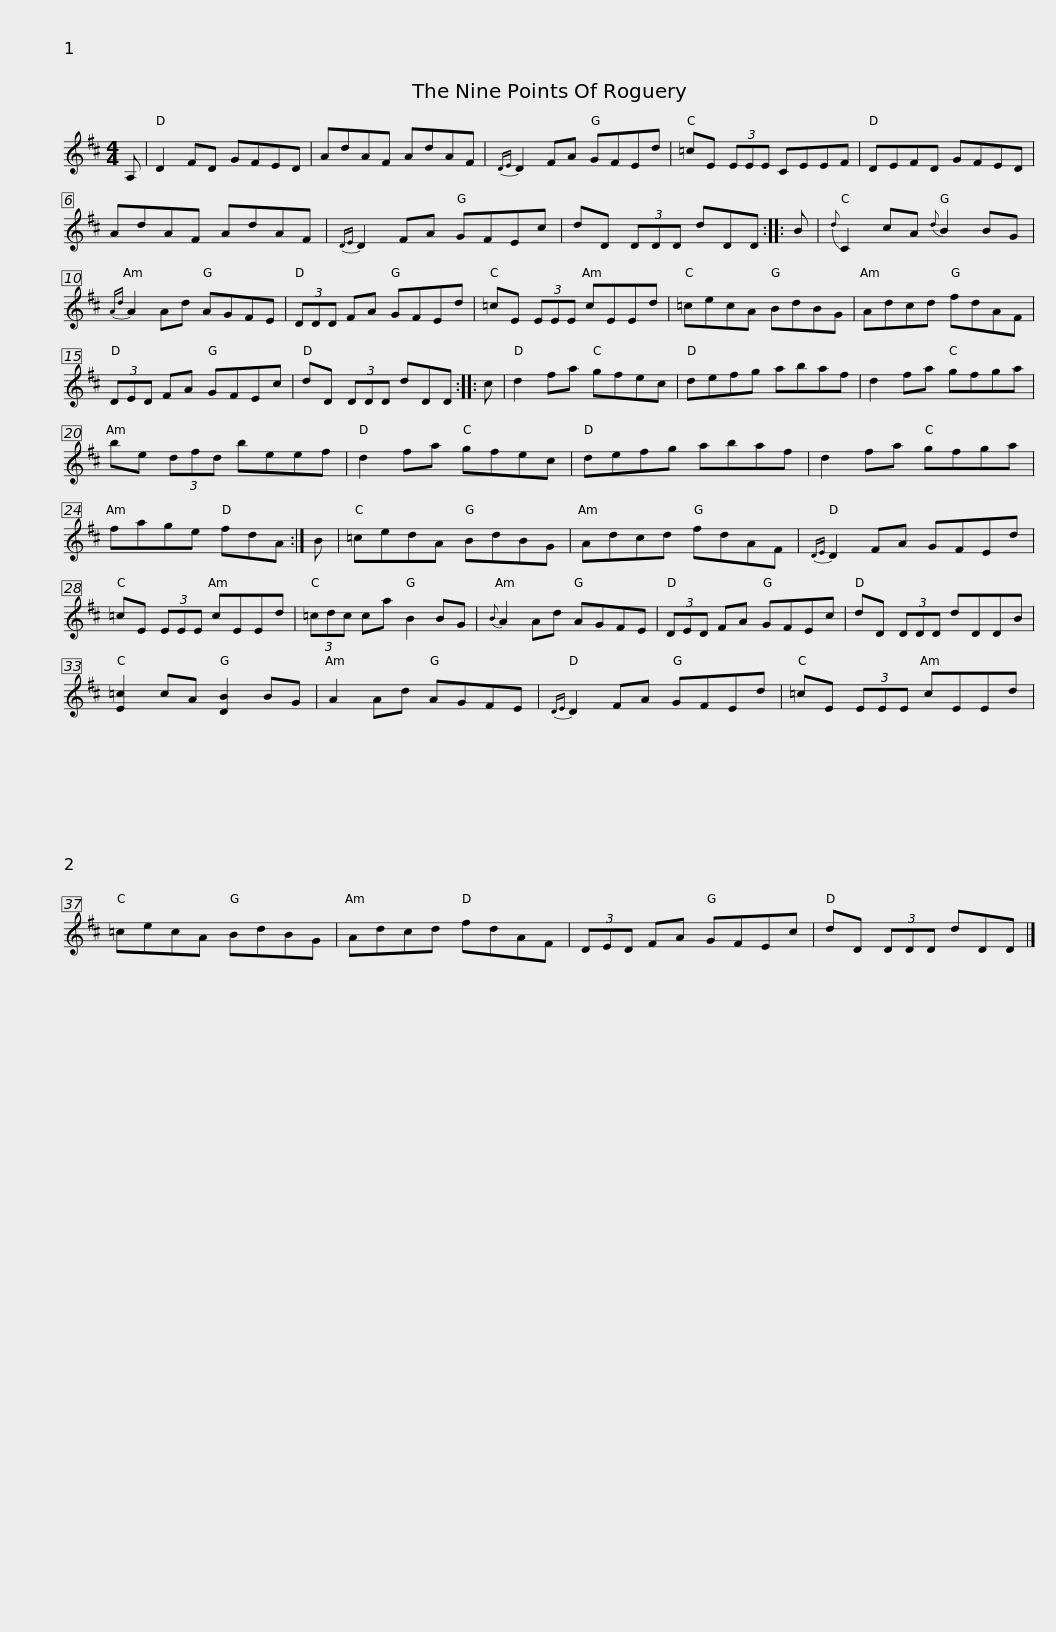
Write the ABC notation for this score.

X:1
L:1/8
M:4/4
I:linebreak $
K:D
V:1 treble
V:1
 A, | D2 FD GFED | AdAF AdAF |{DE} D2 FA GFEd | =cE (3EEE CEEF | %5
 DEFD GFED |$ AdAF AdAF |{DE} D2 FA GFEc | dD (3DDD dDD :: B | %10
{d} C2 cA{d} B2 BG |{Ad} A2 Ad AGFE |$ (3DDD FA GFEd | =cE (3EEE cEEd | =cecA BdBG | %15
 Adcd fdAF | (3DED FA GFEc |$ dD (3DDD dDD :: c | d2 fa gfec | %20
 defg abaf | d2 fa gfga | be (3dfd beef |$ d2 fa gfec | defg abaf | %25
 d2 fa gfga | fage fdA :| B | =cedA BdBG |$ Adcd fdAF | %30
{DE} D2 FA GFEd | =cE (3EEE cEEd | (3=cdc ca B2 BG |{B} A2 Ad AGFE |$ (3DED FA GFEc | %35
 dD (3DDD dDDB | [E=c]2 cA [DB]2 BG | A2 Ad AGFE |{DE} D2 FA GFEd |$ =cE (3EEE cEEd | %40
 =cecA BdBG | Adcd fdAF | (3DED FA GFEc | dD (3DDD dDD |] %44
